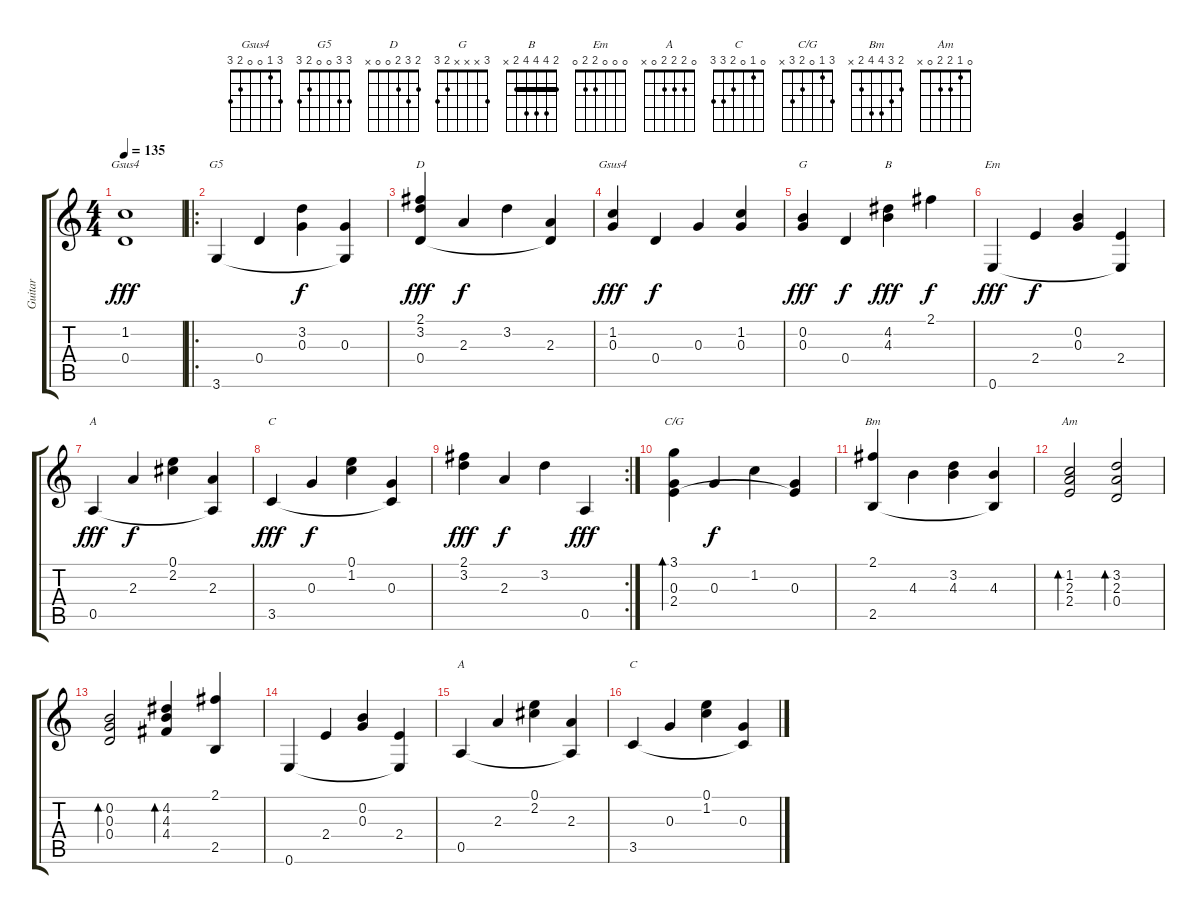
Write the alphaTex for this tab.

\track ("Guitar" "Guitar") {instrument acousticguitarnylon}
\staff {score tabs}
\tuning (E4 B3 G3 D3 A2 E2) {hide}
\chord ("Gsus4" 3 1 0 x 2 3)
\chord ("G5" 3 3 0 0 2 3)
\chord ("D" 2 3 2 0 0 x)
\chord ("Gsus4" 3 1 0 0 2 3)
\chord ("G" 3 x x x 2 3)
\chord ("B" 2 4 4 4 2 x) {barre 2}
\chord ("Em" 0 0 0 2 2 0)
\chord ("A" 0 2 2 2 0 0)
\chord ("C" 0 1 0 2 3 0)
\chord ("C/G" 3 1 0 2 3 x)
\chord ("Bm" 2 3 4 4 2 x)
\chord ("Am" 0 1 2 2 0 x)
\chord ("A" 0 2 2 2 0 x)
\chord ("C" 0 1 0 2 3 3)
\ts (4 4)
\tempo 135
\clef g2
\ks c
(1.2 0.4).1{ch "Gsus4" dy fff} |
\ro
3.6.4{ch "G5"} 0.4.4 (3.2 0.3).4{dy f} (0.3 3.6{t}).4 |
(2.1 3.2 0.4).4{ch "D" dy fff} 2.3.4{dy f} 3.2.4 (2.3 0.4{t}).4 |
(1.2 0.3).4{ch "Gsus4" dy fff} 0.4.4{dy f} 0.3.4 (1.2 0.3).4 |
(0.2 0.3).4{ch "G" dy fff} 0.4.4{dy f} (4.2 4.3).4{ch "B" dy fff} 2.1.4{dy f} |
0.6.4{ch "Em" dy fff} 2.4.4{dy f} (0.2 0.3).4 (2.4 0.6{t}).4 |
0.5.4{ch "A" dy fff} 2.3.4{dy f} (0.1 2.2).4 (2.3 0.5{t}).4 |
3.5.4{ch "C" dy fff} 0.3.4{dy f} (0.1 1.2).4 (0.3 3.5{t}).4 |
\rc 2
(2.1 3.2).4{dy fff} 2.3.4{dy f} 3.2.4 0.5.4{dy fff} |
(3.1 0.3 2.4).4{bd 240 ch "C/G"} 0.3.4{dy f} 1.2.4 (0.3 2.4{t}).4 |
(2.1 2.5).4{ch "Bm"} 4.3.4 (3.2 4.3).4 (4.3 2.5{t}).4 |
(1.2 2.3 2.4).2{bd 120 ch "Am"} (3.2 2.3 0.4).2{bd 120} |
(0.2 0.3 0.4).2{bd 120} (4.2 4.3 4.4).4{bd 120} (2.1 2.5).4 |
0.6.4 2.4.4 (0.2 0.3).4 (2.4 0.6{t}).4 |
0.5.4{ch "A"} 2.3.4 (0.1 2.2).4 (2.3 0.5{t}).4 |
3.5.4{ch "C"} 0.3.4 (0.1 1.2).4 (0.3 3.5{t}).4
